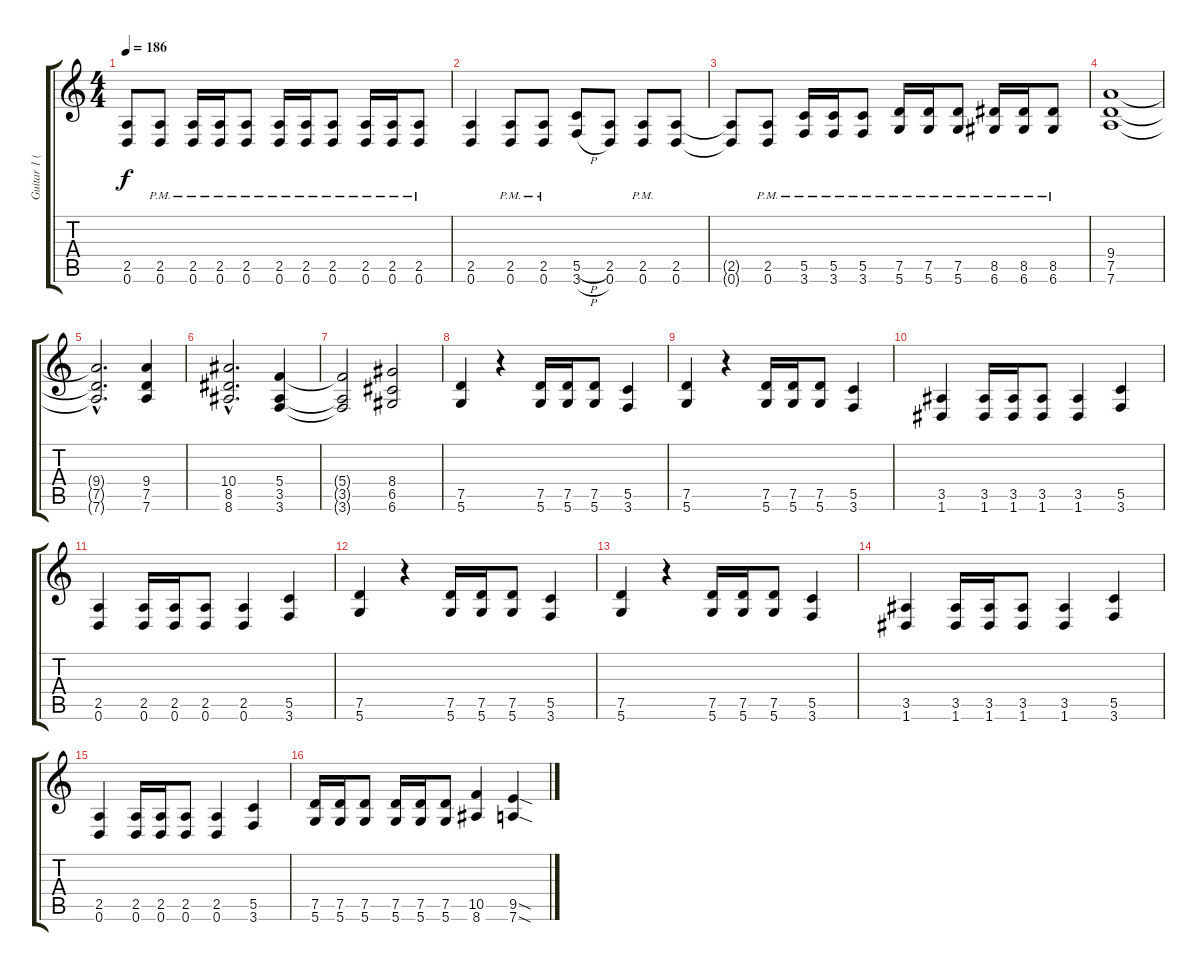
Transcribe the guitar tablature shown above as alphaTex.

\track ("Guitar 1 (Post)" "Guitar 1 (") {instrument distortionguitar}
\staff {score tabs}
\tuning (D4 A3 F3 C3 G2 D2) {hide}
\ts (4 4)
\tempo 186
\clef g2
\ks c
(2.5{t} 0.6{t}).8{dy f} (2.5{pm} 0.6{pm}).8 (2.5{pm} 0.6{pm}).16 (2.5{pm} 0.6{pm}).16 (2.5{pm} 0.6{pm}).8 (2.5{pm} 0.6{pm}).16 (2.5{pm} 0.6{pm}).16 (2.5{pm} 0.6{pm}).8 (2.5{pm} 0.6{pm}).16 (2.5{pm} 0.6{pm}).16 (2.5{pm} 0.6{pm}).8 |
(2.5 0.6).4 (2.5{pm} 0.6{pm}).8 (2.5{pm} 0.6{pm}).8 (5.5{h} 3.6{h}).8 (2.5 0.6).8 (2.5{pm} 0.6{pm}).8 (2.5 0.6).8 |
(2.5{t} 0.6{t}).8 (2.5{pm} 0.6{pm}).8 (5.5{pm} 3.6{pm}).16 (5.5{pm} 3.6{pm}).16 (5.5{pm} 3.6{pm}).8 (7.5{pm} 5.6{pm}).16 (7.5{pm} 5.6{pm}).16 (7.5{pm} 5.6{pm}).8 (8.5{pm} 6.6{pm}).16 (8.5{pm} 6.6{pm}).16 (8.5{pm} 6.6{pm}).8 |
(9.4 7.5 7.6).1 |
(9.4{hac t} 7.5{hac t} 7.6{hac t}).2{d} (9.4 7.5 7.6).4 |
(10.4{hac} 8.5{hac} 8.6{hac}).2{d} (5.4 3.5 3.6).4 |
(5.4{t} 3.5{t} 3.6{t}).2 (8.4 6.5 6.6).2 |
(7.5 5.6).4 r.4 (7.5 5.6).16 (7.5 5.6).16 (7.5 5.6).8 (5.5 3.6).4 |
(7.5 5.6).4 r.4 (7.5 5.6).16 (7.5 5.6).16 (7.5 5.6).8 (5.5 3.6).4 |
(3.5 1.6).4 (3.5 1.6).16 (3.5 1.6).16 (3.5 1.6).8 (3.5 1.6).4 (5.5 3.6).4 |
(2.5 0.6).4 (2.5 0.6).16 (2.5 0.6).16 (2.5 0.6).8 (2.5 0.6).4 (5.5 3.6).4 |
(7.5 5.6).4 r.4 (7.5 5.6).16 (7.5 5.6).16 (7.5 5.6).8 (5.5 3.6).4 |
(7.5 5.6).4 r.4 (7.5 5.6).16 (7.5 5.6).16 (7.5 5.6).8 (5.5 3.6).4 |
(3.5 1.6).4 (3.5 1.6).16 (3.5 1.6).16 (3.5 1.6).8 (3.5 1.6).4 (5.5 3.6).4 |
(2.5 0.6).4 (2.5 0.6).16 (2.5 0.6).16 (2.5 0.6).8 (2.5 0.6).4 (5.5 3.6).4 |
(7.5 5.6).16 (7.5 5.6).16 (7.5 5.6).8 (7.5 5.6).16 (7.5 5.6).16 (7.5 5.6).8 (10.5 8.6).4 (9.5{sod} 7.6{sod}).4
